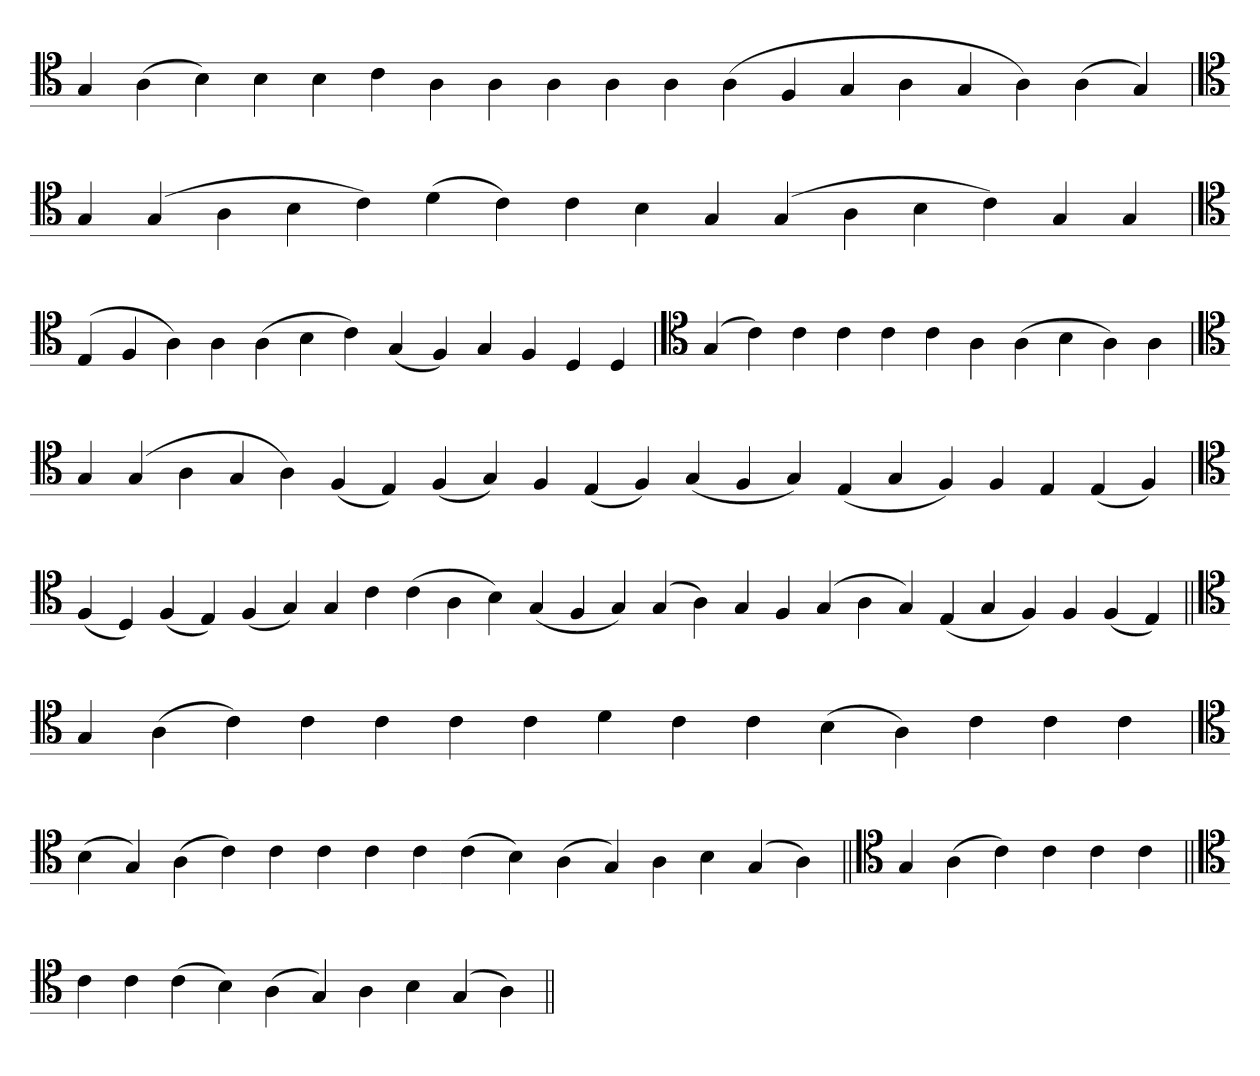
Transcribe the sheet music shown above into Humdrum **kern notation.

**kern
*part1
*staff1
*clefC4
=
4G
(4A
4B)
4B
4B
4c
4A
4A
4A
4A
4A
(4A
4F
4G
4A
4G
4A)
(4A
4G)
=
*clefC4
4G
(4G
4A
4B
4c)
(4d
4c)
4c
4B
4G
(4G
4A
4B
4c)
4G
4G
=`
*clefC4
(4E
4F
4A)
4A
(4A
4B
4c)
(4G
4F)
4G
4F
4D
4D
=
*clefC4
(4G
4c)
4c
4c
4c
4c
4A
(4A
4B
4A)
4A
=`
*clefC4
4G
(4G
4A
4G
4A)
(4F
4E)
(4F
4G)
4F
(4E
4F)
(4G
4F
4G)
(4E
4G
4F)
4F
4E
(4E
4F)
=`
*clefC4
(4F
4D)
(4F
4E)
(4F
4G)
4G
4c
(4c
4A
4B)
(4G
4F
4G)
(4G
4A)
4G
4F
(4G
4A
4G)
(4E
4G
4F)
4F
(4F
4E)
=||
*clefC4
4G
(4A
4c)
4c
4c
4c
4c
4d
4c
4c
(4B
4A)
4c
4c
4c
=
*clefC4
(4B
4G)
(4A
4c)
4c
4c
4c
4c
(4c
4B)
(4A
4G)
4A
4B
(4G
4A)
=||
*clefC4
4G
(4A
4c)
4c
4c
4c
=||
*clefC4
4c
4c
(4c
4B)
(4A
4G)
4A
4B
(4G
4A)
=||
*-
